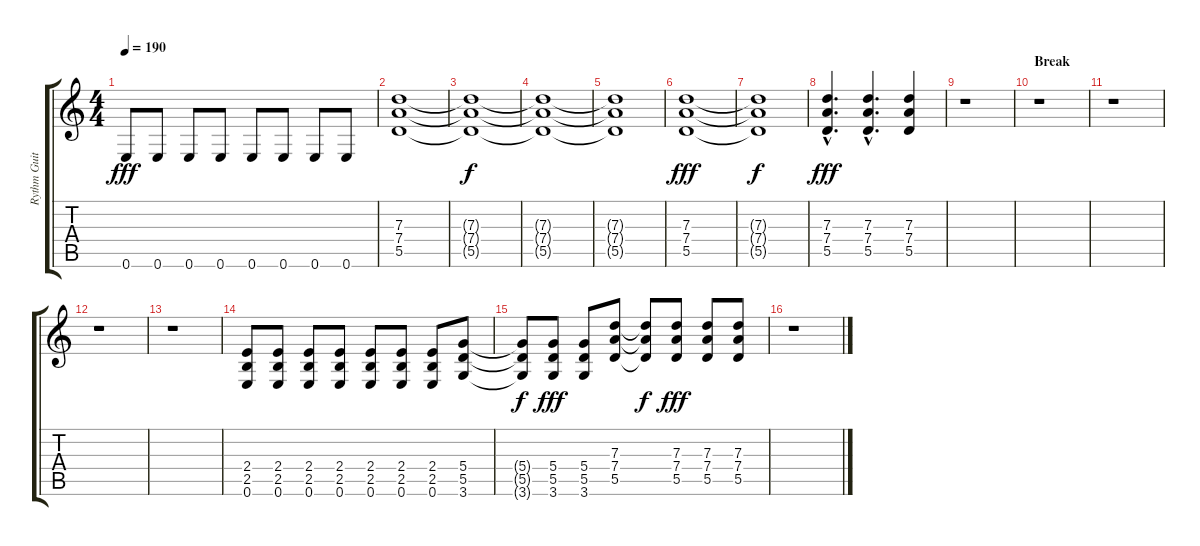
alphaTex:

\track ("Rythm Guitar" "Rythm Guit") {instrument overdrivenguitar}
\staff {score tabs}
\tuning (E4 B3 G3 D3 A2 E2) {hide}
\ts (4 4)
\tempo 190
\clef g2
\ks c
0.6.8{dy fff} 0.6.8 0.6.8 0.6.8 0.6.8 0.6.8 0.6.8 0.6.8 |
(7.3 7.4 5.5).1 |
(7.3{t} 7.4{t} 5.5{t}).1{dy f} |
(7.3{t} 7.4{t} 5.5{t}).1 |
(7.3{t} 7.4{t} 5.5{t}).1 |
(7.3 7.4 5.5).1{dy fff} |
(7.3{t} 7.4{t} 5.5{t}).1{dy f} |
(7.3{hac} 7.4{hac} 5.5{hac}).4{d dy fff} (7.3{hac} 7.4{hac} 5.5{hac}).4{d} (7.3 7.4 5.5).4 |
r.1 |
\section ("" "Break")
r.1 |
r.1 |
r.1 |
r.1 |
(2.4 2.5 0.6).8 (2.4 2.5 0.6).8 (2.4 2.5 0.6).8 (2.4 2.5 0.6).8 (2.4 2.5 0.6).8 (2.4 2.5 0.6).8 (2.4 2.5 0.6).8 (5.4 5.5 3.6).8 |
(5.4{t} 5.5{t} 3.6{t}).8{dy f} (5.4 5.5 3.6).8{dy fff} (5.4 5.5 3.6).8 (7.3 7.4 5.5).8 (7.3{t} 7.4{t} 5.5{t}).8{dy f} (7.3 7.4 5.5).8{dy fff} (7.3 7.4 5.5).8 (7.3 7.4 5.5).8 |
r.1
